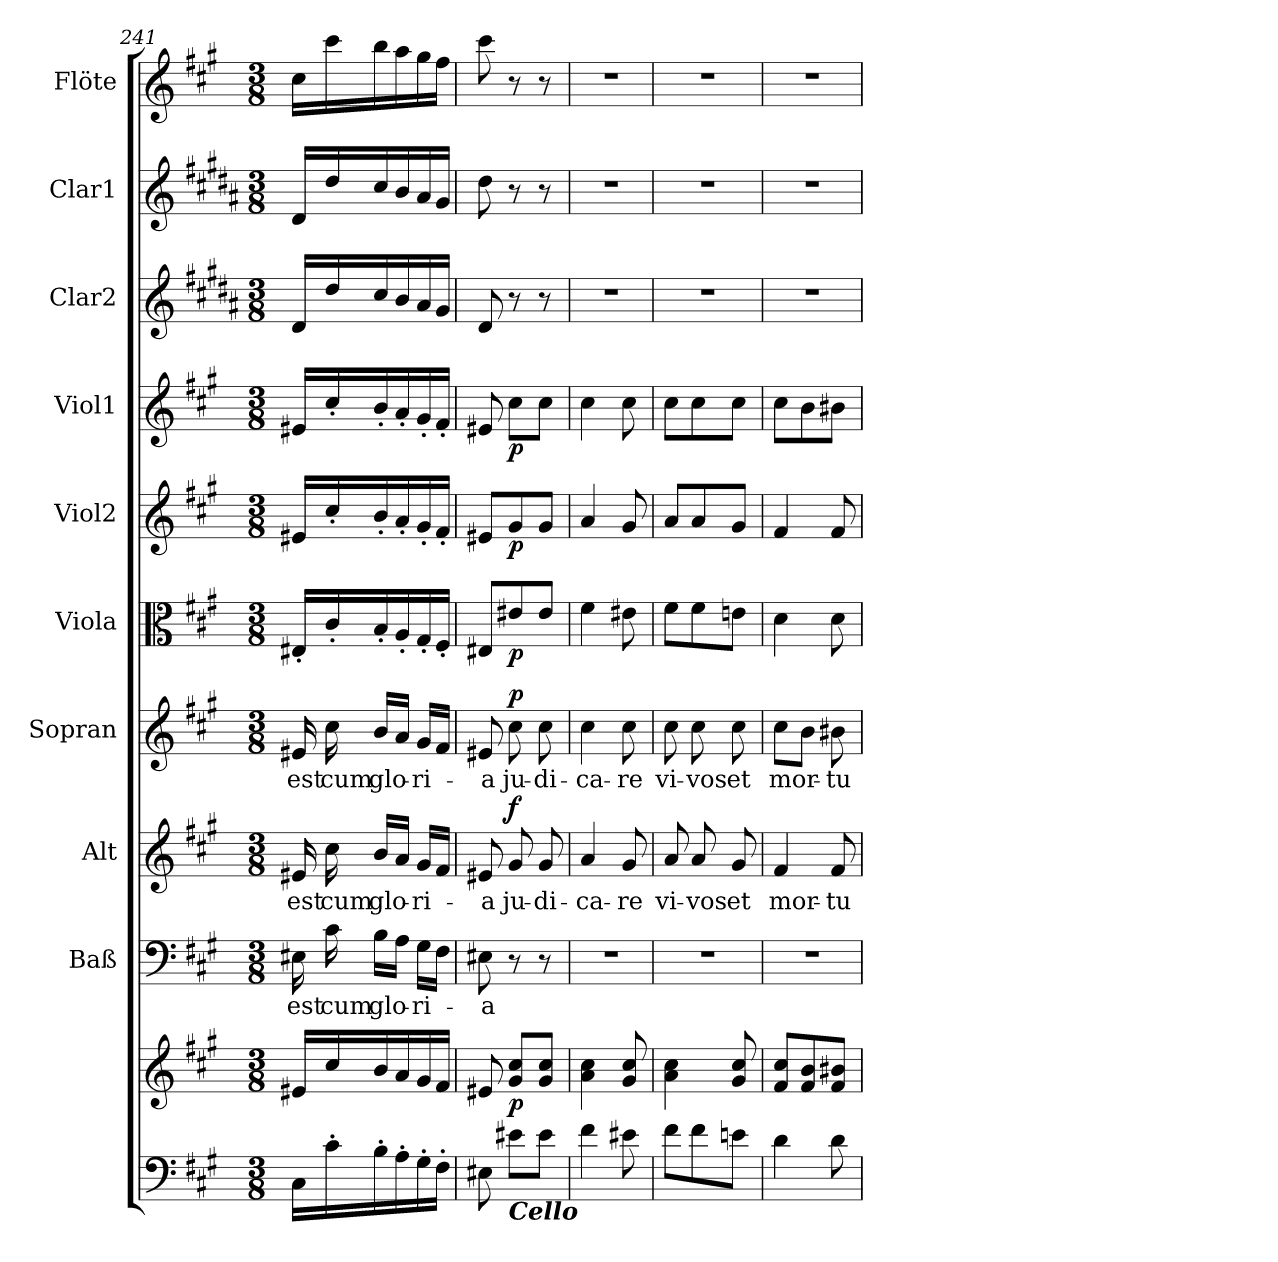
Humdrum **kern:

**kern	**kern	**dynam	**kern	**text	**kern	**text	**dynam	**kern	**text	**dynam	**kern	**dynam	**kern	**dynam	**kern	**dynam	**kern	**kern	**kern
*part10	*part10	*part10	*part9	*part9	*part8	*part8	*part8	*part7	*part7	*part7	*part6	*part6	*part5	*part5	*part4	*part4	*part3	*part2	*part1
*staff11	*staff10	*staff10/11	*staff9	*staff9	*staff8	*staff8	*staff8	*staff7	*staff7	*staff7	*staff6	*staff6	*staff5	*staff5	*staff4	*staff4	*staff3	*staff2	*staff1
*	*	*	*I"Baß	*	*I"Alt	*	*	*I"Sopran	*	*	*I"Viola	*	*I"Viol2	*	*I"Viol1	*	*I"Clar2	*I"Clar1	*I"Flöte
*	*	*	*	*	*	*	*	*	*	*	*I'Vla	*	*	*	*	*	*I'Cl	*I'Cl	*I'Fl
!!LO:PB:g=z
*clefF4	*clefG2	*	*clefF4	*	*clefG2	*	*	*clefG2	*	*	*clefC3	*	*clefG2	*	*clefG2	*	*clefG2	*clefG2	*clefG2
*	*	*	*	*	*	*	*	*	*	*	*	*	*	*	*	*	*ITrd1c2	*ITrd1c2	*
*k[f#c#g#]	*k[f#c#g#]	*	*k[f#c#g#]	*	*k[f#c#g#]	*	*	*k[f#c#g#]	*	*	*k[f#c#g#]	*	*k[f#c#g#]	*	*k[f#c#g#]	*	*k[f#c#g#]	*k[f#c#g#]	*k[f#c#g#]
*A:	*A:	*	*A:	*	*A:	*	*	*A:	*	*	*A:	*	*A:	*	*A:	*	*A:	*A:	*A:
*M3/8	*M3/8	*	*M3/8	*	*M3/8	*	*	*M3/8	*	*	*M3/8	*	*M3/8	*	*M3/8	*	*M3/8	*M3/8	*M3/8
=241	=241	=241	=241	=241	=241	=241	=241	=241	=241	=241	=241	=241	=241	=241	=241	=241	=241	=241	=241
!	!	!	!	!LO:LY:b	!	!LO:LY:b	!	!	!LO:LY:b	!	!	!	!	!	!	!	!	!	!
16C#\LL	16e#X/LL	.	16E#X\	est	16e#X/	est	.	16e#X/	est	.	16E#X'</LL	.	16e#X/LL	.	16e#X/LL	.	16c#/LL	16c#/LL	16cc#\LL
!	!	!	!	!LO:LY:b	!	!LO:LY:b	!	!	!LO:LY:b	!	!	!	!	!	!	!	!	!	!
16c#'>\	16cc#/	.	16c#\	cum	16cc#\	cum	.	16cc#\	cum	.	16c#'</	.	16cc#'</	.	16cc#'</	.	16cc#/	16cc#/	16ccc#\
!	!	!	!	!LO:LY:b	!	!LO:LY:b	!	!	!LO:LY:b	!	!	!	!	!	!	!	!	!	!
16B'>\	16b/	.	16B\LL	glo-	16b/LL	glo-	.	16b/LL	glo-	.	16B'</	.	16b'</	.	16b'</	.	16b/	16b/	16bb\
16A'>\	16a/	.	16A\JJ	.	16a/JJ	.	.	16a/JJ	.	.	16A'</	.	16a'</	.	16a'</	.	16a/	16a/	16aa\
!	!	!	!	!LO:LY:b	!	!LO:LY:b	!	!	!LO:LY:b	!	!	!	!	!	!	!	!	!	!
16G#'>\	16g#/	.	16G#\LL	-ri-	16g#/LL	-ri-	.	16g#/LL	-ri-	.	16G#'</	.	16g#'</	.	16g#'</	.	16g#/	16g#/	16gg#\
16F#'>\JJ	16f#/JJ	.	16F#\JJ	.	16f#/JJ	.	.	16f#/JJ	.	.	16F#'</JJ	.	16f#'</JJ	.	16f#'</JJ	.	16f#/JJ	16f#/JJ	16ff#\JJ
=242	=242	=242	=242	=242	=242	=242	=242	=242	=242	=242	=242	=242	=242	=242	=242	=242	=242	=242	=242
!	!	!	!	!LO:LY:b	!	!LO:LY:b	!	!	!LO:LY:b	!	!	!	!	!	!	!	!	!	!
8E#X\	8e#X/	.	8E#X\	-a	8e#X/	-a	.	8e#X/	-a	.	8E#X/L	.	8e#X/L	.	8e#X/	.	8c#/	8cc#\	8ccc#\
!LO:TX:b:Bi:t=Cello	!	!	!	!	!	!	!	!	!	!	!	!	!	!	!	!	!	!	!
!	!	!LO:DY:a=2	!	!	!	!LO:LY:b	!LO:DY:a	!	!LO:LY:b	!LO:DY:a	!	!LO:DY:b	!	!LO:DY:b	!	!LO:DY:b	!	!	!
8e#X\L	8g#/ 8cc#/L	p	8r	.	8g#/	ju-	f	8cc#\	ju-	p	8e#X/	p	8g#/	p	8cc#\L	p	8r	8r	8r
!	!	!	!	!	!	!LO:LY:b	!	!	!LO:LY:b	!	!	!	!	!	!	!	!	!	!
8e#\J	8g#/ 8cc#/J	.	8r	.	8g#/	-di-	.	8cc#\	-di-	.	8e#/J	.	8g#/J	.	8cc#\J	.	8r	8r	8r
=243	=243	=243	=243	=243	=243	=243	=243	=243	=243	=243	=243	=243	=243	=243	=243	=243	=243	=243	=243
!	!	!	!	!	!	!LO:LY:b	!	!	!LO:LY:b	!	!	!	!	!	!	!	!	!	!
4f#\	4a\ 4cc#\	.	4.r	.	4a/	-ca-	.	4cc#\	-ca-	.	4f#\	.	4a/	.	4cc#\	.	4.r	4.r	4.r
!	!	!	!	!	!	!LO:LY:b	!	!	!LO:LY:b	!	!	!	!	!	!	!	!	!	!
8e#X\	8g#/ 8cc#/	.	.	.	8g#/	-re	.	8cc#\	-re	.	8e#X\	.	8g#/	.	8cc#\	.	.	.	.
=244	=244	=244	=244	=244	=244	=244	=244	=244	=244	=244	=244	=244	=244	=244	=244	=244	=244	=244	=244
!	!	!	!	!	!	!LO:LY:b	!	!	!LO:LY:b	!	!	!	!	!	!	!	!	!	!
8f#\L	4a\ 4cc#\	.	4.r	.	8a/	vi-	.	8cc#\	vi-	.	8f#\L	.	8a/L	.	8cc#\L	.	4.r	4.r	4.r
!	!	!	!	!	!	!LO:LY:b	!	!	!LO:LY:b	!	!	!	!	!	!	!	!	!	!
8f#\	.	.	.	.	8a/	-vos	.	8cc#\	-vos	.	8f#\	.	8a/	.	8cc#\	.	.	.	.
!	!	!	!	!	!	!LO:LY:b	!	!	!LO:LY:b	!	!	!	!	!	!	!	!	!	!
8en\J	8g#/ 8cc#/	.	.	.	8g#/	et	.	8cc#\	et	.	8en\J	.	8g#/J	.	8cc#\J	.	.	.	.
=245	=245	=245	=245	=245	=245	=245	=245	=245	=245	=245	=245	=245	=245	=245	=245	=245	=245	=245	=245
!	!	!	!	!	!	!LO:LY:b	!	!	!LO:LY:b	!	!	!	!	!	!	!	!	!	!
4d\	8f#/ 8cc#/L	.	4.r	.	4f#/	mor-	.	8cc#\L	mor-	.	4d\	.	4f#/	.	8cc#\L	.	4.r	4.r	4.r
.	8f#/ 8b/	.	.	.	.	.	.	8b\J	.	.	.	.	.	.	8b\	.	.	.	.
!	!	!	!	!	!	!LO:LY:b	!	!	!LO:LY:b	!	!	!	!	!	!	!	!	!	!
8d\	8f#/ 8b#X/J	.	.	.	8f#/	-tu-	.	8b#X\	-tu-	.	8d\	.	8f#/	.	8b#X\J	.	.	.	.
=	=	=	=	=	=	=	=	=	=	=	=	=	=	=	=	=	=	=	=
*-	*-	*-	*-	*-	*-	*-	*-	*-	*-	*-	*-	*-	*-	*-	*-	*-	*-	*-	*-
